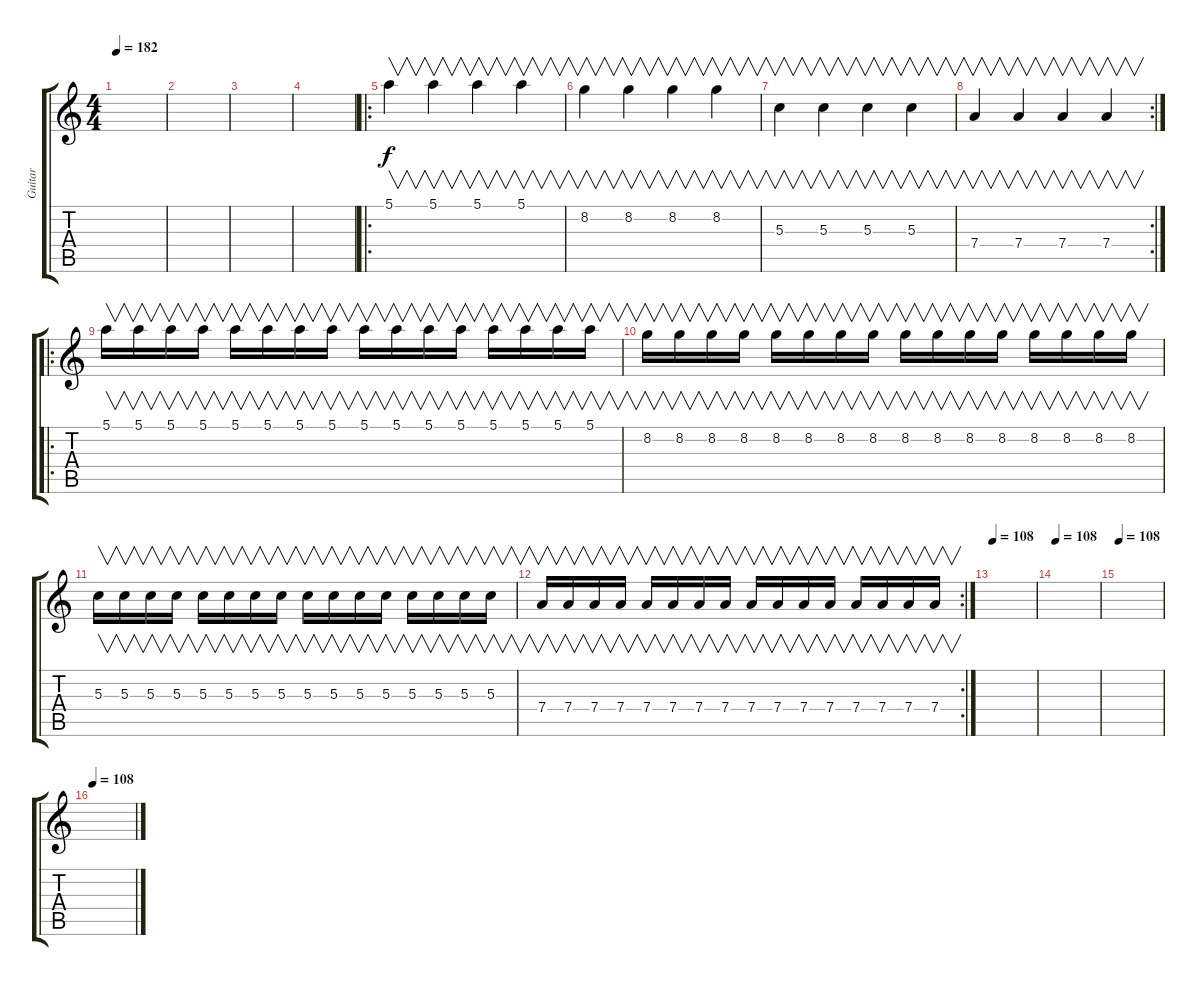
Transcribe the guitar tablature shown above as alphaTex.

\track ("Guitar" "Guitar") {instrument overdrivenguitar}
\staff {score tabs}
\tuning (E4 B3 G3 D3 A2 E2) {hide}
\ts (4 4)
\tempo 182
\clef g2
\ks c
|
|
|
|
\ro
5.1.4{v} 5.1.4{v} 5.1.4{v} 5.1.4{v} |
8.2.4{v} 8.2.4{v} 8.2.4{v} 8.2.4{v} |
5.3.4{v} 5.3.4{v} 5.3.4{v} 5.3.4{v} |
\rc 2
7.4.4{v} 7.4.4{v} 7.4.4{v} 7.4.4{v} |
\ro
5.1.16{v} 5.1.16{v} 5.1.16{v} 5.1.16{v} 5.1.16{v} 5.1.16{v} 5.1.16{v} 5.1.16{v} 5.1.16{v} 5.1.16{v} 5.1.16{v} 5.1.16{v} 5.1.16{v} 5.1.16{v} 5.1.16{v} 5.1.16{v} |
8.2.16{v} 8.2.16{v} 8.2.16{v} 8.2.16{v} 8.2.16{v} 8.2.16{v} 8.2.16{v} 8.2.16{v} 8.2.16{v} 8.2.16{v} 8.2.16{v} 8.2.16{v} 8.2.16{v} 8.2.16{v} 8.2.16{v} 8.2.16{v} |
5.3.16{v} 5.3.16{v} 5.3.16{v} 5.3.16{v} 5.3.16{v} 5.3.16{v} 5.3.16{v} 5.3.16{v} 5.3.16{v} 5.3.16{v} 5.3.16{v} 5.3.16{v} 5.3.16{v} 5.3.16{v} 5.3.16{v} 5.3.16{v} |
\rc 2
7.4.16{v} 7.4.16{v} 7.4.16{v} 7.4.16{v} 7.4.16{v} 7.4.16{v} 7.4.16{v} 7.4.16{v} 7.4.16{v} 7.4.16{v} 7.4.16{v} 7.4.16{v} 7.4.16{v} 7.4.16{v} 7.4.16{v} 7.4.16{v} |
\tempo 108
|
\tempo 108
|
\tempo 108
|
\tempo 108
